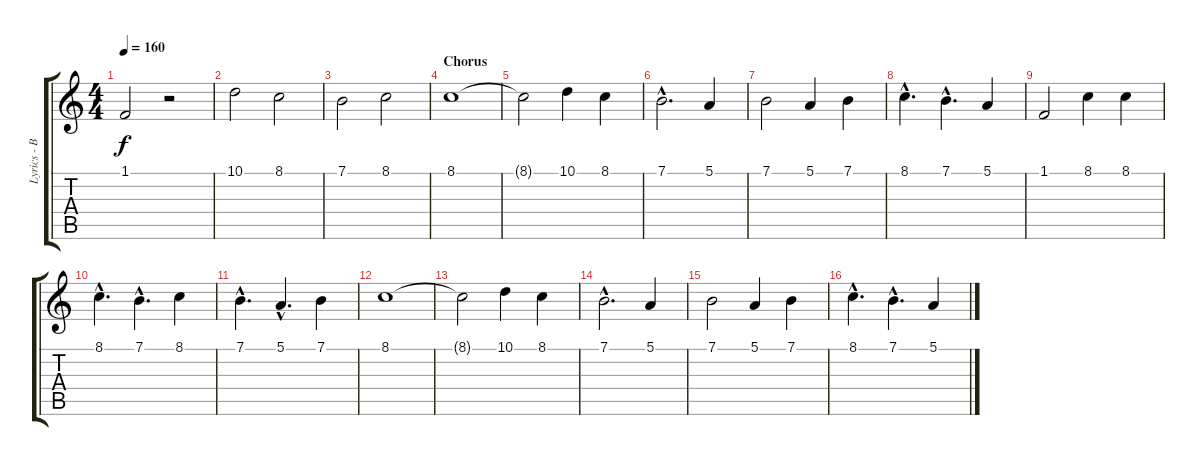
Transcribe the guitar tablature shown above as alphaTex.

\track ("Lyrics - BG" "Lyrics - B") {instrument tremolostrings}
\staff {score tabs}
\tuning (E4 B3 G3 D3 A2 E2) {hide}
\ts (4 4)
\tempo 160
\clef g2
\ks c
1.1.2{dy f} r.2 |
10.1.2 8.1.2 |
7.1.2 8.1.2 |
\section ("" "Chorus")
8.1.1 |
8.1{t}.2 10.1.4 8.1.4 |
7.1{hac}.2{d} 5.1.4 |
7.1.2 5.1.4 7.1.4 |
8.1{hac}.4{d} 7.1{hac}.4{d} 5.1.4 |
1.1.2 8.1.4 8.1.4 |
8.1{hac}.4{d} 7.1{hac}.4{d} 8.1.4 |
7.1{hac}.4{d} 5.1{hac}.4{d} 7.1.4 |
8.1.1 |
8.1{t}.2 10.1.4 8.1.4 |
7.1{hac}.2{d} 5.1.4 |
7.1.2 5.1.4 7.1.4 |
8.1{hac}.4{d} 7.1{hac}.4{d} 5.1.4
